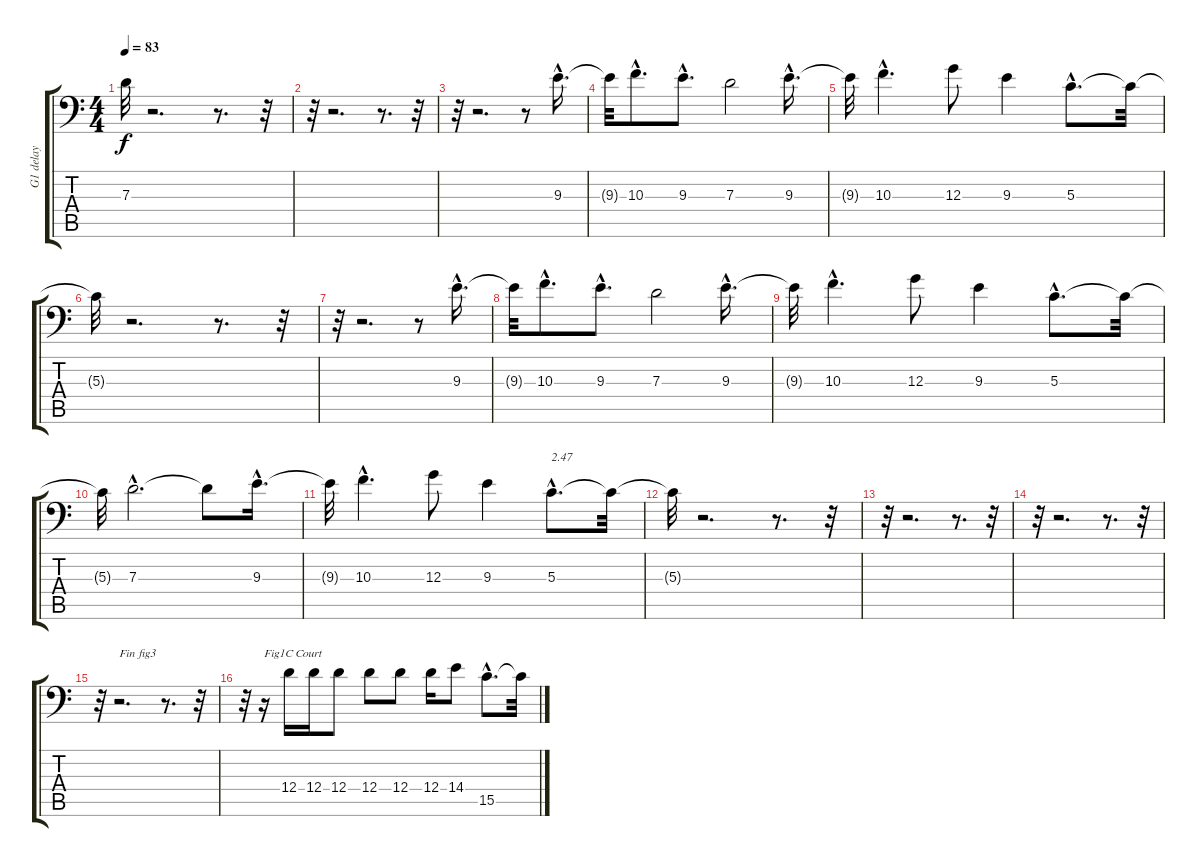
\track ("G1 delay" "G1 delay") {instrument electricguitarclean}
\staff {score tabs}
\tuning (E3 B2 G2 D2 A1 E1) {hide}
\ts (4 4)
\tempo 83
\clef f4
\ks c
7.3{t}.32{dy f} r.2{d} r.8{d} r.32 |
r.32 r.2{d} r.8{d} r.32 |
r.32 r.2{d} r.8 9.3{hac}.16{d} |
9.3{t}.32 10.3{hac}.8{d} 9.3{hac}.8{d} 7.3.2 9.3{hac}.16{d} |
9.3{t}.32 10.3{hac}.4{d} 12.3.8 9.3.4 5.3{hac}.8{d} 5.3{t}.32 |
5.3{t}.32 r.2{d} r.8{d} r.32 |
r.32 r.2{d} r.8 9.3{hac}.16{d} |
9.3{t}.32 10.3{hac}.8{d} 9.3{hac}.8{d} 7.3.2 9.3{hac}.16{d} |
9.3{t}.32 10.3{hac}.4{d} 12.3.8 9.3.4 5.3{hac}.8{d} 5.3{t}.32 |
5.3{t}.32 7.3{hac}.2{d} 7.3{t}.8 9.3{hac}.16{d} |
9.3{t}.32 10.3{hac}.4{d} 12.3.8 9.3.4 5.3{hac}.8{d txt "2.47"} 5.3{t}.32 |
5.3{t}.32 r.2{d} r.8{d} r.32 |
r.32 r.2{d} r.8{d} r.32 |
r.32 r.2{d} r.8{d} r.32 |
r.32 r.2{d txt "Fin fig3"} r.8{d} r.32 |
r.32 r.16{txt "Fig1C Court"} 12.4.16 12.4.16 12.4.8 12.4.8 12.4.8 12.4.16 14.4.8 15.5{hac}.8{d} 15.5{t}.32
